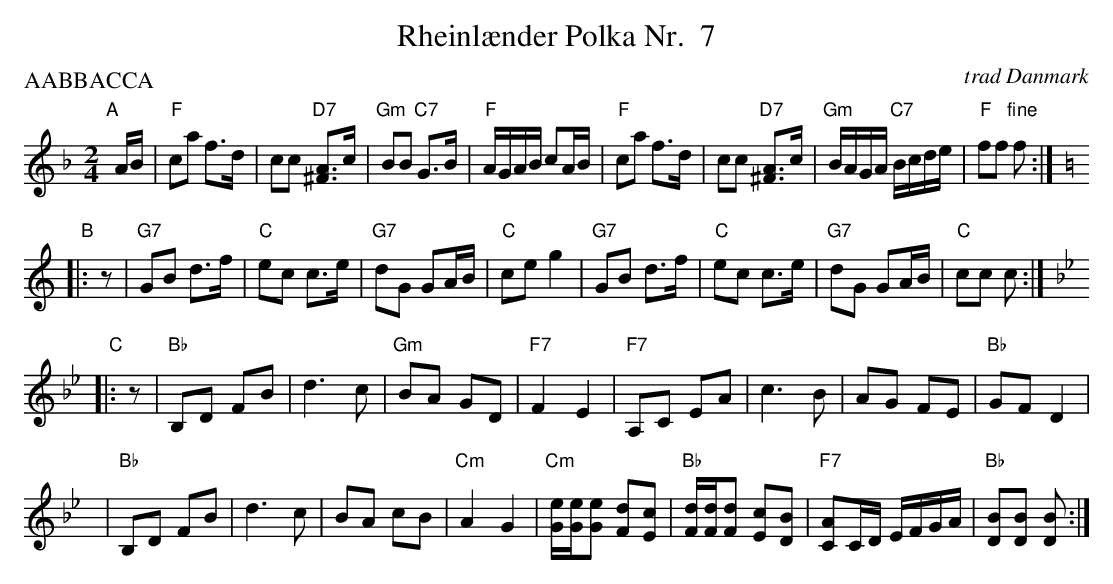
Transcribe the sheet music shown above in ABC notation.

X:1
T: Rheinl\aender Polka Nr.  7
O: trad Danmark
P: AABBACCA
M: 2/4
L: 1/16
K: F
"A"[|]\
AB \
| "F"c2a2 f3d | c2c2 "D7"[A3^F3]c | "Gm"B2B2 "C7"G3B | "F"AGAB c2AB \
| "F"c2a2 f3d | c2c2 "D7"[A3^F3]c | "Gm"BAGA "C7"Bcde | "F"f2f2 "fine"f2 :|
K: C
"B"\
|: z2 \
| "G7"G2B2 d3f | "C"e2c2 c3e | "G7"d2G2 G2AB | "C"c2e2 g4 \
| "G7"G2B2 d3f | "C"e2c2 c3e | "G7"d2G2 G2AB | "C"c2c2 c2 :|
K: Bb
"C"\
|: z2 \
| "Bb"B,2D2 F2B2 | d6 c2 | "Gm"B2A2 G2D2 | "F7"F4 E4 \
| "F7"A,2C2 E2A2 | c6 B2 | A2G2 F2E2 | "Bb"G2F2 D4 |
y4 \
| "Bb"B,2D2 F2B2 | d6 c2 | B2A2 c2B2 | "Cm"A4 G4 \
| "Cm"[eG][eG][e2G2] [d2F2][c2E2] | "Bb"[dF][dF][d2F2] [c2E2][B2D2] | "F7"[A2C2]CD EFGA | "Bb"[B2D2][B2D2] [B2D2] :|
